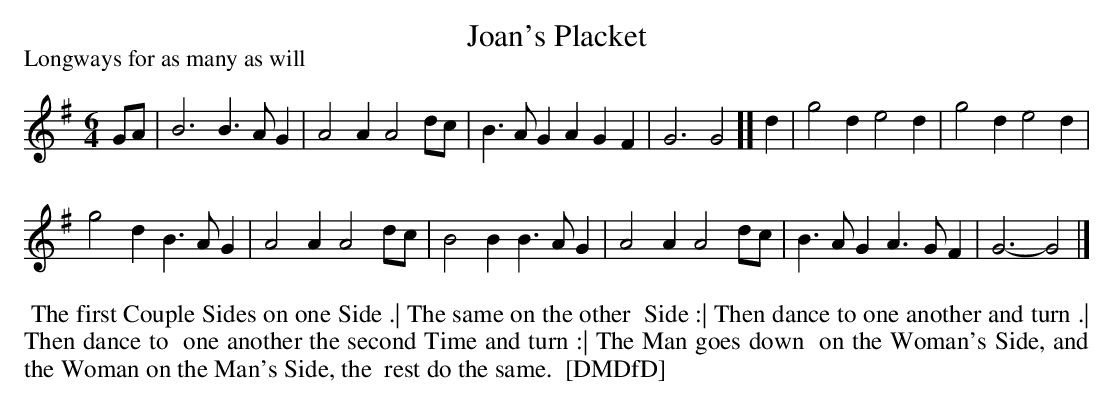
X:1
T: Joan's Placket
P: Longways for as many as will
M: 6/4
L: 1/4
K: G
G/A/ |\
B3 B>AG | A2A A2d/c/ |\
B>AG AGF | G3 G2 ][ d |\
g2d e2d | g2d e2d |
g2d B>AG | A2A A2d/c/ |\
B2B B>AG | A2A A2d/c/ |\
B>AG A>GF | G3- G2 |]
